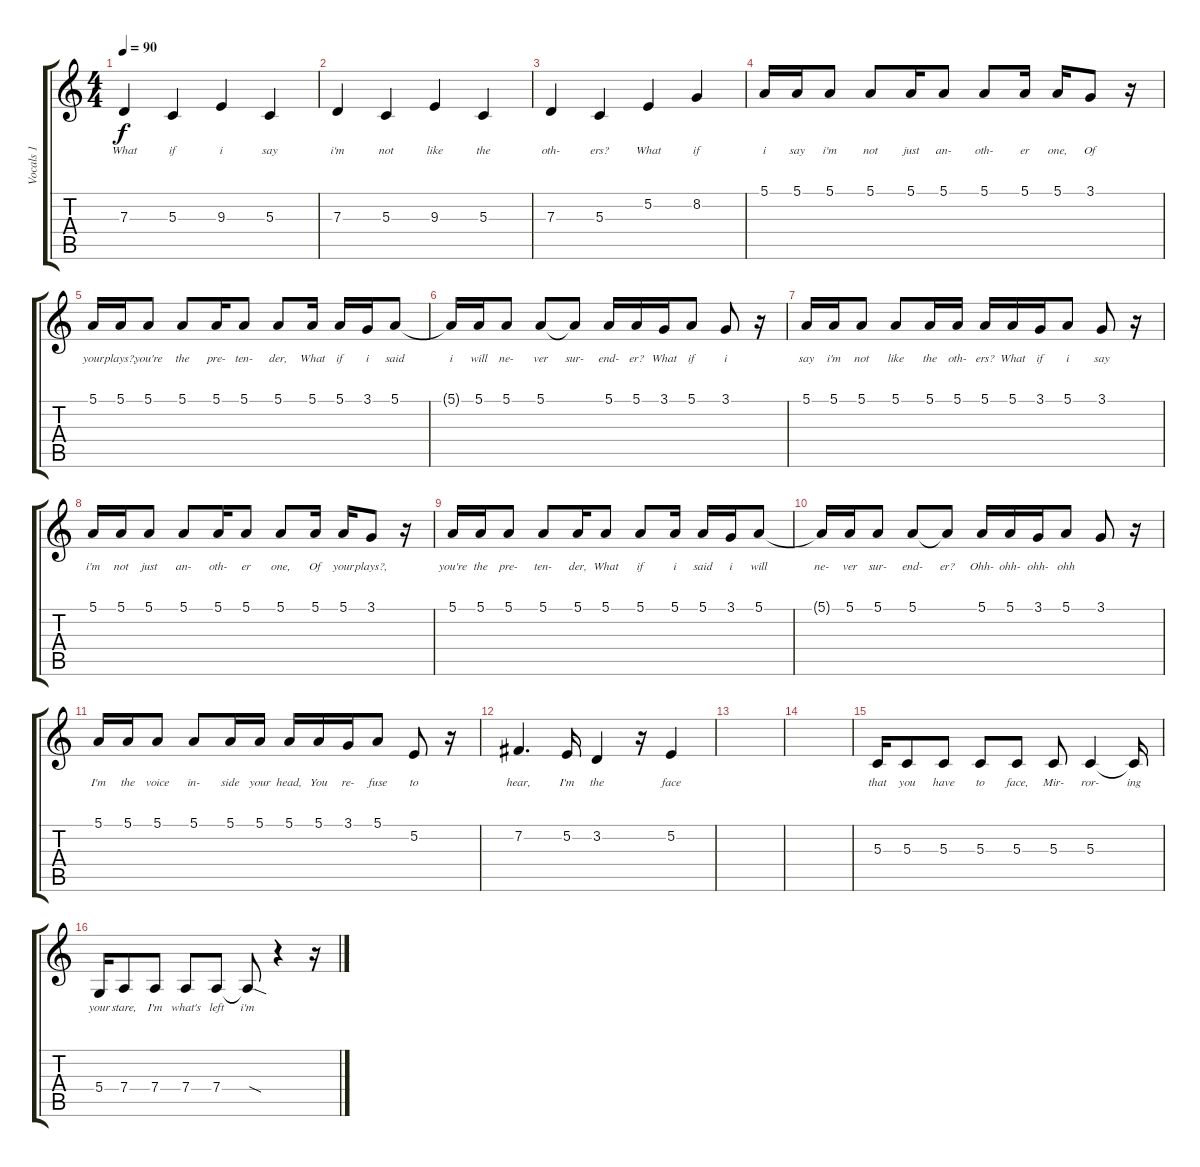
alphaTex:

\track ("Vocals 1" "Vocals 1") {instrument flute}
\staff {score tabs}
\tuning (E4 B3 G3 D3 A2 E2) {hide}
\ts (4 4)
\tempo 90
\clef g2
\ks c
7.3.4{lyrics (0 "What") lyrics (1 "") lyrics (2 "") lyrics (3 "") lyrics (4 "") dy f} 5.3.4{lyrics (0 "if") lyrics (1 "") lyrics (2 "") lyrics (3 "") lyrics (4 "")} 9.3.4{lyrics (0 "i") lyrics (1 "") lyrics (2 "") lyrics (3 "") lyrics (4 "")} 5.3.4{lyrics (0 "say") lyrics (1 "") lyrics (2 "") lyrics (3 "") lyrics (4 "")} |
7.3.4{lyrics (0 "i'm") lyrics (1 "") lyrics (2 "") lyrics (3 "") lyrics (4 "")} 5.3.4{lyrics (0 "not") lyrics (1 "") lyrics (2 "") lyrics (3 "") lyrics (4 "")} 9.3.4{lyrics (0 "like") lyrics (1 "") lyrics (2 "") lyrics (3 "") lyrics (4 "")} 5.3.4{lyrics (0 "the") lyrics (1 "") lyrics (2 "") lyrics (3 "") lyrics (4 "")} |
7.3.4{lyrics (0 "oth-") lyrics (1 "") lyrics (2 "") lyrics (3 "") lyrics (4 "")} 5.3.4{lyrics (0 "ers?") lyrics (1 "") lyrics (2 "") lyrics (3 "") lyrics (4 "")} 5.2.4{lyrics (0 "What") lyrics (1 "") lyrics (2 "") lyrics (3 "") lyrics (4 "")} 8.2.4{lyrics (0 "if") lyrics (1 "") lyrics (2 "") lyrics (3 "") lyrics (4 "")} |
5.1.16{lyrics (0 "i") lyrics (1 "") lyrics (2 "") lyrics (3 "") lyrics (4 "")} 5.1.16{lyrics (0 "say") lyrics (1 "") lyrics (2 "") lyrics (3 "") lyrics (4 "")} 5.1.8{lyrics (0 "i'm") lyrics (1 "") lyrics (2 "") lyrics (3 "") lyrics (4 "")} 5.1.8{lyrics (0 "not") lyrics (1 "") lyrics (2 "") lyrics (3 "") lyrics (4 "")} 5.1.16{lyrics (0 "just") lyrics (1 "") lyrics (2 "") lyrics (3 "") lyrics (4 "")} 5.1.8{lyrics (0 "an-") lyrics (1 "") lyrics (2 "") lyrics (3 "") lyrics (4 "")} 5.1.8{lyrics (0 "oth-") lyrics (1 "") lyrics (2 "") lyrics (3 "") lyrics (4 "")} 5.1.16{lyrics (0 "er") lyrics (1 "") lyrics (2 "") lyrics (3 "") lyrics (4 "")} 5.1.16{lyrics (0 "one,") lyrics (1 "") lyrics (2 "") lyrics (3 "") lyrics (4 "")} 3.1.8{lyrics (0 "Of") lyrics (1 "") lyrics (2 "") lyrics (3 "") lyrics (4 "")} r.16 |
5.1.16{lyrics (0 "your") lyrics (1 "") lyrics (2 "") lyrics (3 "") lyrics (4 "")} 5.1.16{lyrics (0 "plays?,") lyrics (1 "") lyrics (2 "") lyrics (3 "") lyrics (4 "")} 5.1.8{lyrics (0 "you're") lyrics (1 "") lyrics (2 "") lyrics (3 "") lyrics (4 "")} 5.1.8{lyrics (0 "the") lyrics (1 "") lyrics (2 "") lyrics (3 "") lyrics (4 "")} 5.1.16{lyrics (0 "pre-") lyrics (1 "") lyrics (2 "") lyrics (3 "") lyrics (4 "")} 5.1.8{lyrics (0 "ten-") lyrics (1 "") lyrics (2 "") lyrics (3 "") lyrics (4 "")} 5.1.8{lyrics (0 "der,") lyrics (1 "") lyrics (2 "") lyrics (3 "") lyrics (4 "")} 5.1.16{lyrics (0 "What") lyrics (1 "") lyrics (2 "") lyrics (3 "") lyrics (4 "")} 5.1.16{lyrics (0 "if") lyrics (1 "") lyrics (2 "") lyrics (3 "") lyrics (4 "")} 3.1.16{lyrics (0 "i") lyrics (1 "") lyrics (2 "") lyrics (3 "") lyrics (4 "")} 5.1.8{lyrics (0 "said") lyrics (1 "") lyrics (2 "") lyrics (3 "") lyrics (4 "")} |
5.1{t}.16{lyrics (0 "i") lyrics (1 "") lyrics (2 "") lyrics (3 "") lyrics (4 "")} 5.1.16{lyrics (0 "will") lyrics (1 "") lyrics (2 "") lyrics (3 "") lyrics (4 "")} 5.1.8{lyrics (0 "ne-") lyrics (1 "") lyrics (2 "") lyrics (3 "") lyrics (4 "")} 5.1.8{lyrics (0 "ver") lyrics (1 "") lyrics (2 "") lyrics (3 "") lyrics (4 "")} 5.1{t}.8{lyrics (0 "sur-") lyrics (1 "") lyrics (2 "") lyrics (3 "") lyrics (4 "")} 5.1.16{lyrics (0 "end-") lyrics (1 "") lyrics (2 "") lyrics (3 "") lyrics (4 "")} 5.1.16{lyrics (0 "er?") lyrics (1 "") lyrics (2 "") lyrics (3 "") lyrics (4 "")} 3.1.16{lyrics (0 "What") lyrics (1 "") lyrics (2 "") lyrics (3 "") lyrics (4 "")} 5.1.8{lyrics (0 "if") lyrics (1 "") lyrics (2 "") lyrics (3 "") lyrics (4 "")} 3.1.8{lyrics (0 "i") lyrics (1 "") lyrics (2 "") lyrics (3 "") lyrics (4 "")} r.16 |
5.1.16{lyrics (0 "say") lyrics (1 "") lyrics (2 "") lyrics (3 "") lyrics (4 "")} 5.1.16{lyrics (0 "i'm") lyrics (1 "") lyrics (2 "") lyrics (3 "") lyrics (4 "")} 5.1.8{lyrics (0 "not") lyrics (1 "") lyrics (2 "") lyrics (3 "") lyrics (4 "")} 5.1.8{lyrics (0 "like") lyrics (1 "") lyrics (2 "") lyrics (3 "") lyrics (4 "")} 5.1.16{lyrics (0 "the") lyrics (1 "") lyrics (2 "") lyrics (3 "") lyrics (4 "")} 5.1.16{lyrics (0 "oth-") lyrics (1 "") lyrics (2 "") lyrics (3 "") lyrics (4 "")} 5.1.16{lyrics (0 "ers?") lyrics (1 "") lyrics (2 "") lyrics (3 "") lyrics (4 "")} 5.1.16{lyrics (0 "What") lyrics (1 "") lyrics (2 "") lyrics (3 "") lyrics (4 "")} 3.1.16{lyrics (0 "if") lyrics (1 "") lyrics (2 "") lyrics (3 "") lyrics (4 "")} 5.1.8{lyrics (0 "i") lyrics (1 "") lyrics (2 "") lyrics (3 "") lyrics (4 "")} 3.1.8{lyrics (0 "say") lyrics (1 "") lyrics (2 "") lyrics (3 "") lyrics (4 "")} r.16 |
5.1.16{lyrics (0 "i'm") lyrics (1 "") lyrics (2 "") lyrics (3 "") lyrics (4 "")} 5.1.16{lyrics (0 "not") lyrics (1 "") lyrics (2 "") lyrics (3 "") lyrics (4 "")} 5.1.8{lyrics (0 "just") lyrics (1 "") lyrics (2 "") lyrics (3 "") lyrics (4 "")} 5.1.8{lyrics (0 "an-") lyrics (1 "") lyrics (2 "") lyrics (3 "") lyrics (4 "")} 5.1.16{lyrics (0 "oth-") lyrics (1 "") lyrics (2 "") lyrics (3 "") lyrics (4 "")} 5.1.8{lyrics (0 "er") lyrics (1 "") lyrics (2 "") lyrics (3 "") lyrics (4 "")} 5.1.8{lyrics (0 "one,") lyrics (1 "") lyrics (2 "") lyrics (3 "") lyrics (4 "")} 5.1.16{lyrics (0 "Of") lyrics (1 "") lyrics (2 "") lyrics (3 "") lyrics (4 "")} 5.1.16{lyrics (0 "your") lyrics (1 "") lyrics (2 "") lyrics (3 "") lyrics (4 "")} 3.1.8{lyrics (0 "plays?,") lyrics (1 "") lyrics (2 "") lyrics (3 "") lyrics (4 "")} r.16 |
5.1.16{lyrics (0 "you're") lyrics (1 "") lyrics (2 "") lyrics (3 "") lyrics (4 "")} 5.1.16{lyrics (0 "the") lyrics (1 "") lyrics (2 "") lyrics (3 "") lyrics (4 "")} 5.1.8{lyrics (0 "pre-") lyrics (1 "") lyrics (2 "") lyrics (3 "") lyrics (4 "")} 5.1.8{lyrics (0 "ten-") lyrics (1 "") lyrics (2 "") lyrics (3 "") lyrics (4 "")} 5.1.16{lyrics (0 "der,") lyrics (1 "") lyrics (2 "") lyrics (3 "") lyrics (4 "")} 5.1.8{lyrics (0 "What") lyrics (1 "") lyrics (2 "") lyrics (3 "") lyrics (4 "")} 5.1.8{lyrics (0 "if") lyrics (1 "") lyrics (2 "") lyrics (3 "") lyrics (4 "")} 5.1.16{lyrics (0 "i") lyrics (1 "") lyrics (2 "") lyrics (3 "") lyrics (4 "")} 5.1.16{lyrics (0 "said") lyrics (1 "") lyrics (2 "") lyrics (3 "") lyrics (4 "")} 3.1.16{lyrics (0 "i") lyrics (1 "") lyrics (2 "") lyrics (3 "") lyrics (4 "")} 5.1.8{lyrics (0 "will") lyrics (1 "") lyrics (2 "") lyrics (3 "") lyrics (4 "")} |
5.1{t}.16{lyrics (0 "ne-") lyrics (1 "") lyrics (2 "") lyrics (3 "") lyrics (4 "")} 5.1.16{lyrics (0 "ver") lyrics (1 "") lyrics (2 "") lyrics (3 "") lyrics (4 "")} 5.1.8{lyrics (0 "sur-") lyrics (1 "") lyrics (2 "") lyrics (3 "") lyrics (4 "")} 5.1.8{lyrics (0 "end-") lyrics (1 "") lyrics (2 "") lyrics (3 "") lyrics (4 "")} 5.1{t}.8{lyrics (0 "er?") lyrics (1 "") lyrics (2 "") lyrics (3 "") lyrics (4 "")} 5.1.16{lyrics (0 "Ohh-") lyrics (1 "") lyrics (2 "") lyrics (3 "") lyrics (4 "")} 5.1.16{lyrics (0 "ohh-") lyrics (1 "") lyrics (2 "") lyrics (3 "") lyrics (4 "")} 3.1.16{lyrics (0 "ohh-") lyrics (1 "") lyrics (2 "") lyrics (3 "") lyrics (4 "")} 5.1.8{lyrics (0 "ohh") lyrics (1 "") lyrics (2 "") lyrics (3 "") lyrics (4 "")} 3.1.8{lyrics (0 "") lyrics (1 "") lyrics (2 "") lyrics (3 "") lyrics (4 "")} r.16 |
5.1.16{lyrics (0 "I'm") lyrics (1 "") lyrics (2 "") lyrics (3 "") lyrics (4 "")} 5.1.16{lyrics (0 "the") lyrics (1 "") lyrics (2 "") lyrics (3 "") lyrics (4 "")} 5.1.8{lyrics (0 "voice") lyrics (1 "") lyrics (2 "") lyrics (3 "") lyrics (4 "")} 5.1.8{lyrics (0 "in-") lyrics (1 "") lyrics (2 "") lyrics (3 "") lyrics (4 "")} 5.1.16{lyrics (0 "side") lyrics (1 "") lyrics (2 "") lyrics (3 "") lyrics (4 "")} 5.1.16{lyrics (0 "your") lyrics (1 "") lyrics (2 "") lyrics (3 "") lyrics (4 "")} 5.1.16{lyrics (0 "head,") lyrics (1 "") lyrics (2 "") lyrics (3 "") lyrics (4 "")} 5.1.16{lyrics (0 "You") lyrics (1 "") lyrics (2 "") lyrics (3 "") lyrics (4 "")} 3.1.16{lyrics (0 "re-") lyrics (1 "") lyrics (2 "") lyrics (3 "") lyrics (4 "")} 5.1.8{lyrics (0 "fuse") lyrics (1 "") lyrics (2 "") lyrics (3 "") lyrics (4 "")} 5.2.8{lyrics (0 "to") lyrics (1 "") lyrics (2 "") lyrics (3 "") lyrics (4 "")} r.16 |
7.2.4{d lyrics (0 "hear,") lyrics (1 "") lyrics (2 "") lyrics (3 "") lyrics (4 "")} 5.2.16{lyrics (0 "I'm") lyrics (1 "") lyrics (2 "") lyrics (3 "") lyrics (4 "")} 3.2.4{lyrics (0 "the") lyrics (1 "") lyrics (2 "") lyrics (3 "") lyrics (4 "")} r.16 5.2.4{lyrics (0 "face") lyrics (1 "") lyrics (2 "") lyrics (3 "") lyrics (4 "")} |
|
|
5.3.16{lyrics (0 "that") lyrics (1 "") lyrics (2 "") lyrics (3 "") lyrics (4 "")} 5.3.8{lyrics (0 "you") lyrics (1 "") lyrics (2 "") lyrics (3 "") lyrics (4 "")} 5.3.8{lyrics (0 "have") lyrics (1 "") lyrics (2 "") lyrics (3 "") lyrics (4 "")} 5.3.8{lyrics (0 "to") lyrics (1 "") lyrics (2 "") lyrics (3 "") lyrics (4 "")} 5.3.8{lyrics (0 "face,") lyrics (1 "") lyrics (2 "") lyrics (3 "") lyrics (4 "")} 5.3.8{lyrics (0 "Mir-") lyrics (1 "") lyrics (2 "") lyrics (3 "") lyrics (4 "")} 5.3.4{lyrics (0 "ror-") lyrics (1 "") lyrics (2 "") lyrics (3 "") lyrics (4 "")} 5.3{t}.16{lyrics (0 "ing") lyrics (1 "") lyrics (2 "") lyrics (3 "") lyrics (4 "")} |
5.4.16{lyrics (0 "your") lyrics (1 "") lyrics (2 "") lyrics (3 "") lyrics (4 "")} 7.4.8{lyrics (0 "stare,") lyrics (1 "") lyrics (2 "") lyrics (3 "") lyrics (4 "")} 7.4.8{lyrics (0 "I'm") lyrics (1 "") lyrics (2 "") lyrics (3 "") lyrics (4 "")} 7.4.8{lyrics (0 "what's") lyrics (1 "") lyrics (2 "") lyrics (3 "") lyrics (4 "")} 7.4.8{lyrics (0 "left") lyrics (1 "") lyrics (2 "") lyrics (3 "") lyrics (4 "")} 7.4{sod t}.8{lyrics (0 "i'm") lyrics (1 "") lyrics (2 "") lyrics (3 "") lyrics (4 "")} r.4 r.16
